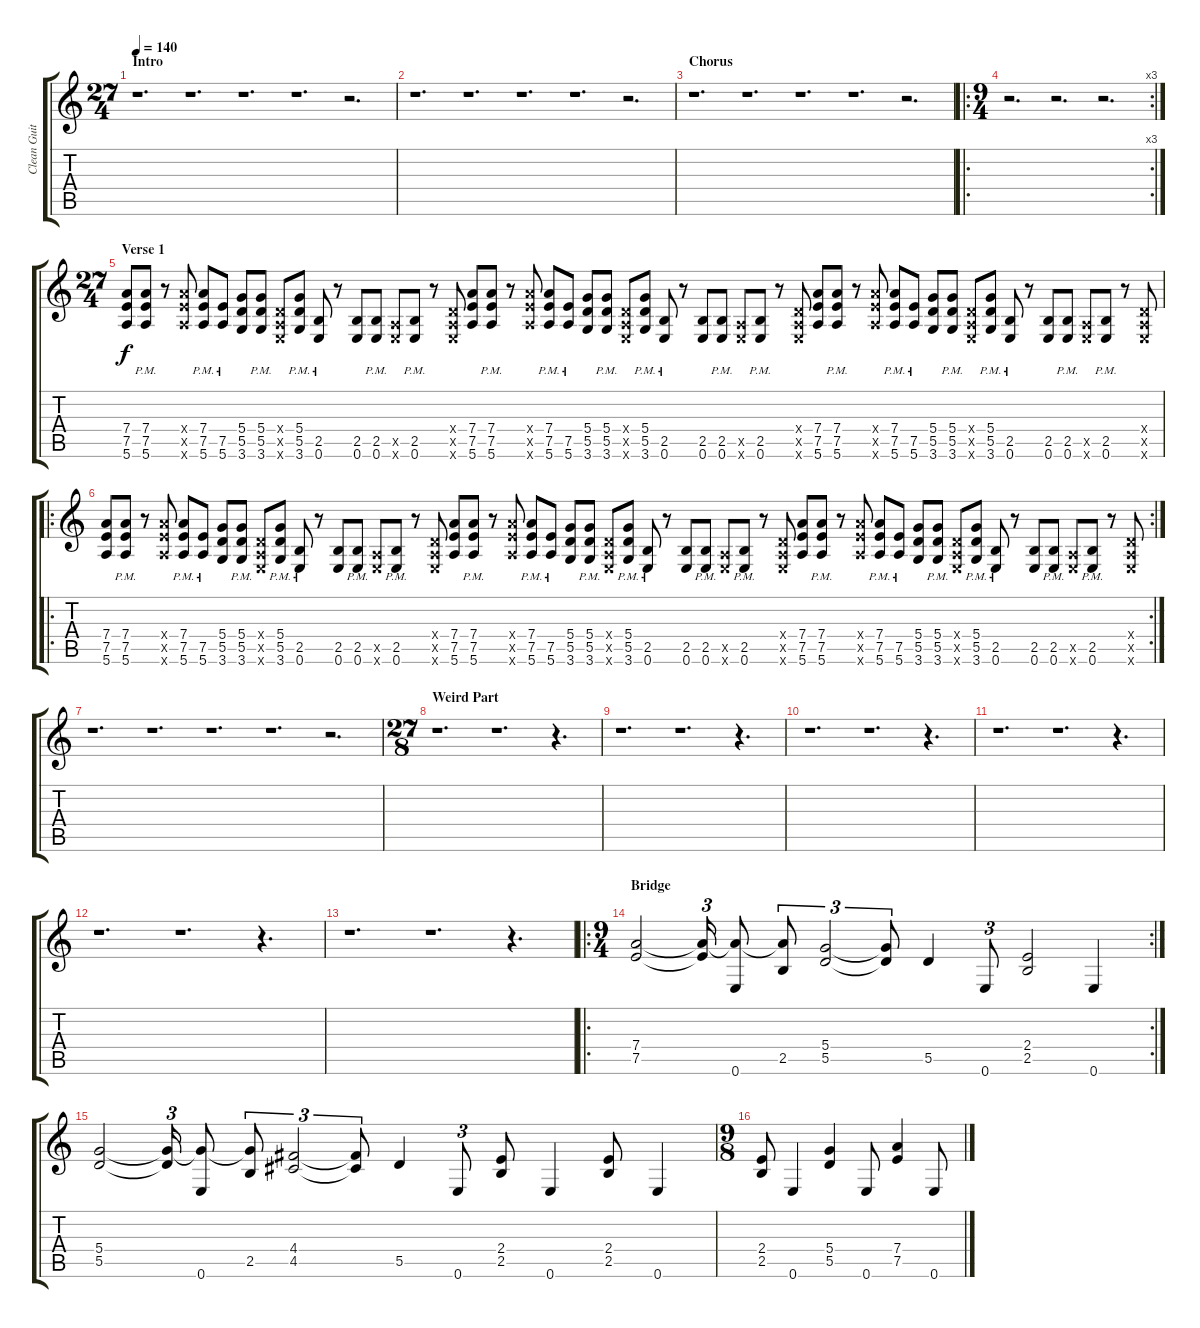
\track ("Clean Guitar" "Clean Guit") {instrument acousticguitarsteel}
\staff {score tabs}
\tuning (E4 B3 G3 D3 A2 E2) {hide}
\ts (27 4)
\section ("" "Intro")
\tempo 140
\clef g2
\ks c
r.1{d dy f instrument acousticguitarsteel} r.1{d} r.1{d} r.1{d} r.2{d} |
r.1{d} r.1{d} r.1{d} r.1{d} r.2{d} |
\section ("" "Chorus")
r.1{d} r.1{d} r.1{d} r.1{d} r.2{d} |
\ro
\rc 3
\ts (9 4)
r.2{d} r.2{d} r.2{d} |
\ts (27 4)
\section ("" "Verse 1")
(7.4 7.5 5.6).8 (7.4{pm} 7.5{pm} 5.6{pm}).8 r.8 (7.4{x} 7.5{x} 5.6{x}).8 (7.4{pm} 7.5{pm} 5.6{pm}).8 (7.5{pm} 5.6{pm}).8 (5.4 5.5 3.6).8 (5.4{pm} 5.5{pm} 3.6{pm}).8 (0.4{x} 0.5{x} 0.6{x}).8 (5.4{pm} 5.5{pm} 3.6{pm}).8 (2.5{pm} 0.6{pm}).8 r.8 (2.5 0.6).8 (2.5{pm} 0.6{pm}).8 (0.5{x} 0.6{x}).8 (2.5{pm} 0.6{pm}).8 r.8 (0.4{x} 0.5{x} 0.6{x}).8 (7.4 7.5 5.6).8 (7.4{pm} 7.5{pm} 5.6{pm}).8 r.8 (7.4{x} 7.5{x} 5.6{x}).8 (7.4{pm} 7.5{pm} 5.6{pm}).8 (7.5{pm} 5.6{pm}).8 (5.4 5.5 3.6).8 (5.4{pm} 5.5{pm} 3.6{pm}).8 (0.4{x} 0.5{x} 0.6{x}).8 (5.4{pm} 5.5{pm} 3.6{pm}).8 (2.5{pm} 0.6{pm}).8 r.8 (2.5 0.6).8 (2.5{pm} 0.6{pm}).8 (0.5{x} 0.6{x}).8 (2.5{pm} 0.6{pm}).8 r.8 (0.4{x} 0.5{x} 0.6{x}).8 (7.4 7.5 5.6).8 (7.4{pm} 7.5{pm} 5.6{pm}).8 r.8 (7.4{x} 7.5{x} 5.6{x}).8 (7.4{pm} 7.5{pm} 5.6{pm}).8 (7.5{pm} 5.6{pm}).8 (5.4 5.5 3.6).8 (5.4{pm} 5.5{pm} 3.6{pm}).8 (0.4{x} 0.5{x} 0.6{x}).8 (5.4{pm} 5.5{pm} 3.6{pm}).8 (2.5{pm} 0.6{pm}).8 r.8 (2.5 0.6).8 (2.5{pm} 0.6{pm}).8 (0.5{x} 0.6{x}).8 (2.5{pm} 0.6{pm}).8 r.8 (0.4{x} 0.5{x} 0.6{x}).8 |
\ro
\rc 2
(7.4 7.5 5.6).8 (7.4{pm} 7.5{pm} 5.6{pm}).8 r.8 (7.4{x} 7.5{x} 5.6{x}).8 (7.4{pm} 7.5{pm} 5.6{pm}).8 (7.5{pm} 5.6{pm}).8 (5.4 5.5 3.6).8 (5.4{pm} 5.5{pm} 3.6{pm}).8 (0.4{x} 0.5{x} 0.6{x}).8 (5.4{pm} 5.5{pm} 3.6{pm}).8 (2.5{pm} 0.6{pm}).8 r.8 (2.5 0.6).8 (2.5{pm} 0.6{pm}).8 (0.5{x} 0.6{x}).8 (2.5{pm} 0.6{pm}).8 r.8 (0.4{x} 0.5{x} 0.6{x}).8 (7.4 7.5 5.6).8 (7.4{pm} 7.5{pm} 5.6{pm}).8 r.8 (7.4{x} 7.5{x} 5.6{x}).8 (7.4{pm} 7.5{pm} 5.6{pm}).8 (7.5{pm} 5.6{pm}).8 (5.4 5.5 3.6).8 (5.4{pm} 5.5{pm} 3.6{pm}).8 (0.4{x} 0.5{x} 0.6{x}).8 (5.4{pm} 5.5{pm} 3.6{pm}).8 (2.5{pm} 0.6{pm}).8 r.8 (2.5 0.6).8 (2.5{pm} 0.6{pm}).8 (0.5{x} 0.6{x}).8 (2.5{pm} 0.6{pm}).8 r.8 (0.4{x} 0.5{x} 0.6{x}).8 (7.4 7.5 5.6).8 (7.4{pm} 7.5{pm} 5.6{pm}).8 r.8 (7.4{x} 7.5{x} 5.6{x}).8 (7.4{pm} 7.5{pm} 5.6{pm}).8 (7.5{pm} 5.6{pm}).8 (5.4 5.5 3.6).8 (5.4{pm} 5.5{pm} 3.6{pm}).8 (0.4{x} 0.5{x} 0.6{x}).8 (5.4{pm} 5.5{pm} 3.6{pm}).8 (2.5{pm} 0.6{pm}).8 r.8 (2.5 0.6).8 (2.5{pm} 0.6{pm}).8 (0.5{x} 0.6{x}).8 (2.5{pm} 0.6{pm}).8 r.8 (0.4{x} 0.5{x} 0.6{x}).8 |
r.1{d} r.1{d} r.1{d} r.1{d} r.2{d} |
\ts (27 8)
\section ("" "Weird Part")
r.1{d} r.1{d} r.4{d} |
r.1{d} r.1{d} r.4{d} |
r.1{d} r.1{d} r.4{d} |
r.1{d} r.1{d} r.4{d} |
r.1{d} r.1{d} r.4{d} |
r.1{d} r.1{d} r.4{d} |
\ro
\rc 2
\ts (9 4)
\section ("" "Bridge")
(7.4 7.5).2 (7.4{t} 7.5{t}).16{tu (3 2)} (7.4{t} 0.6).8 (7.4{t} 2.5).8{tu (3 2)} (5.4 5.5).2{tu (3 2)} (5.4{t} 5.5{t}).8{tu (3 2)} 5.5.4 0.6.8{tu (3 2)} (2.4 2.5).2 0.6.4 |
(5.4 5.5).2 (5.4{t} 5.5{t}).16{tu (3 2)} (5.4{t} 0.6).8 (5.4{t} 2.5).8{tu (3 2)} (4.4 4.5).2{tu (3 2)} (4.4{t} 4.5{t}).8{tu (3 2)} 5.5.4 0.6.8{tu (3 2)} (2.4 2.5).8 0.6.4 (2.4 2.5).8 0.6.4 |
\ts (9 8)
(2.4 2.5).8 0.6.4 (5.4 5.5).4 0.6.8 (7.4 7.5).4 0.6.8
